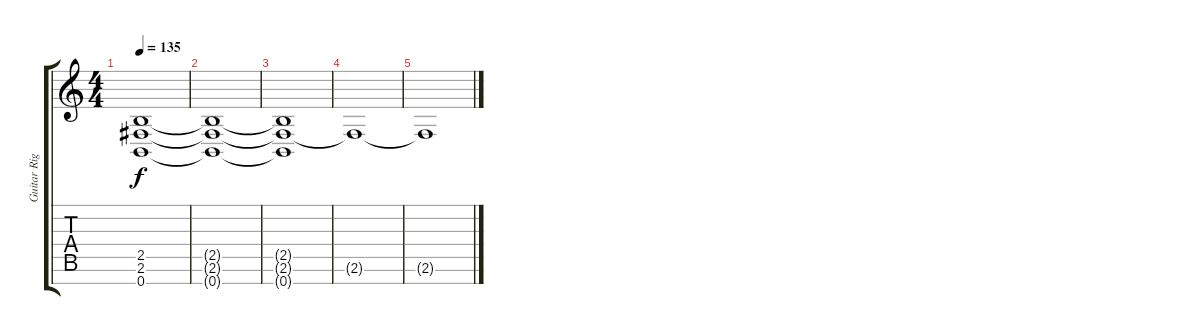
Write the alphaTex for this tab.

\track ("Guitar Right" "Guitar Rig") {instrument distortionguitar}
\staff {score tabs}
\tuning (E4 B3 G3 D3 A2 E2 B1) {hide}
\ts (4 4)
\tempo 135
\clef g2
\ks c
(2.5 2.6 0.7).1{dy f volume 0} |
(2.5{t} 2.6{t} 0.7{t}).1 |
(2.5{t} 2.6{t} 0.7{t}).1 |
2.6{t}.1 |
2.6{t}.1
